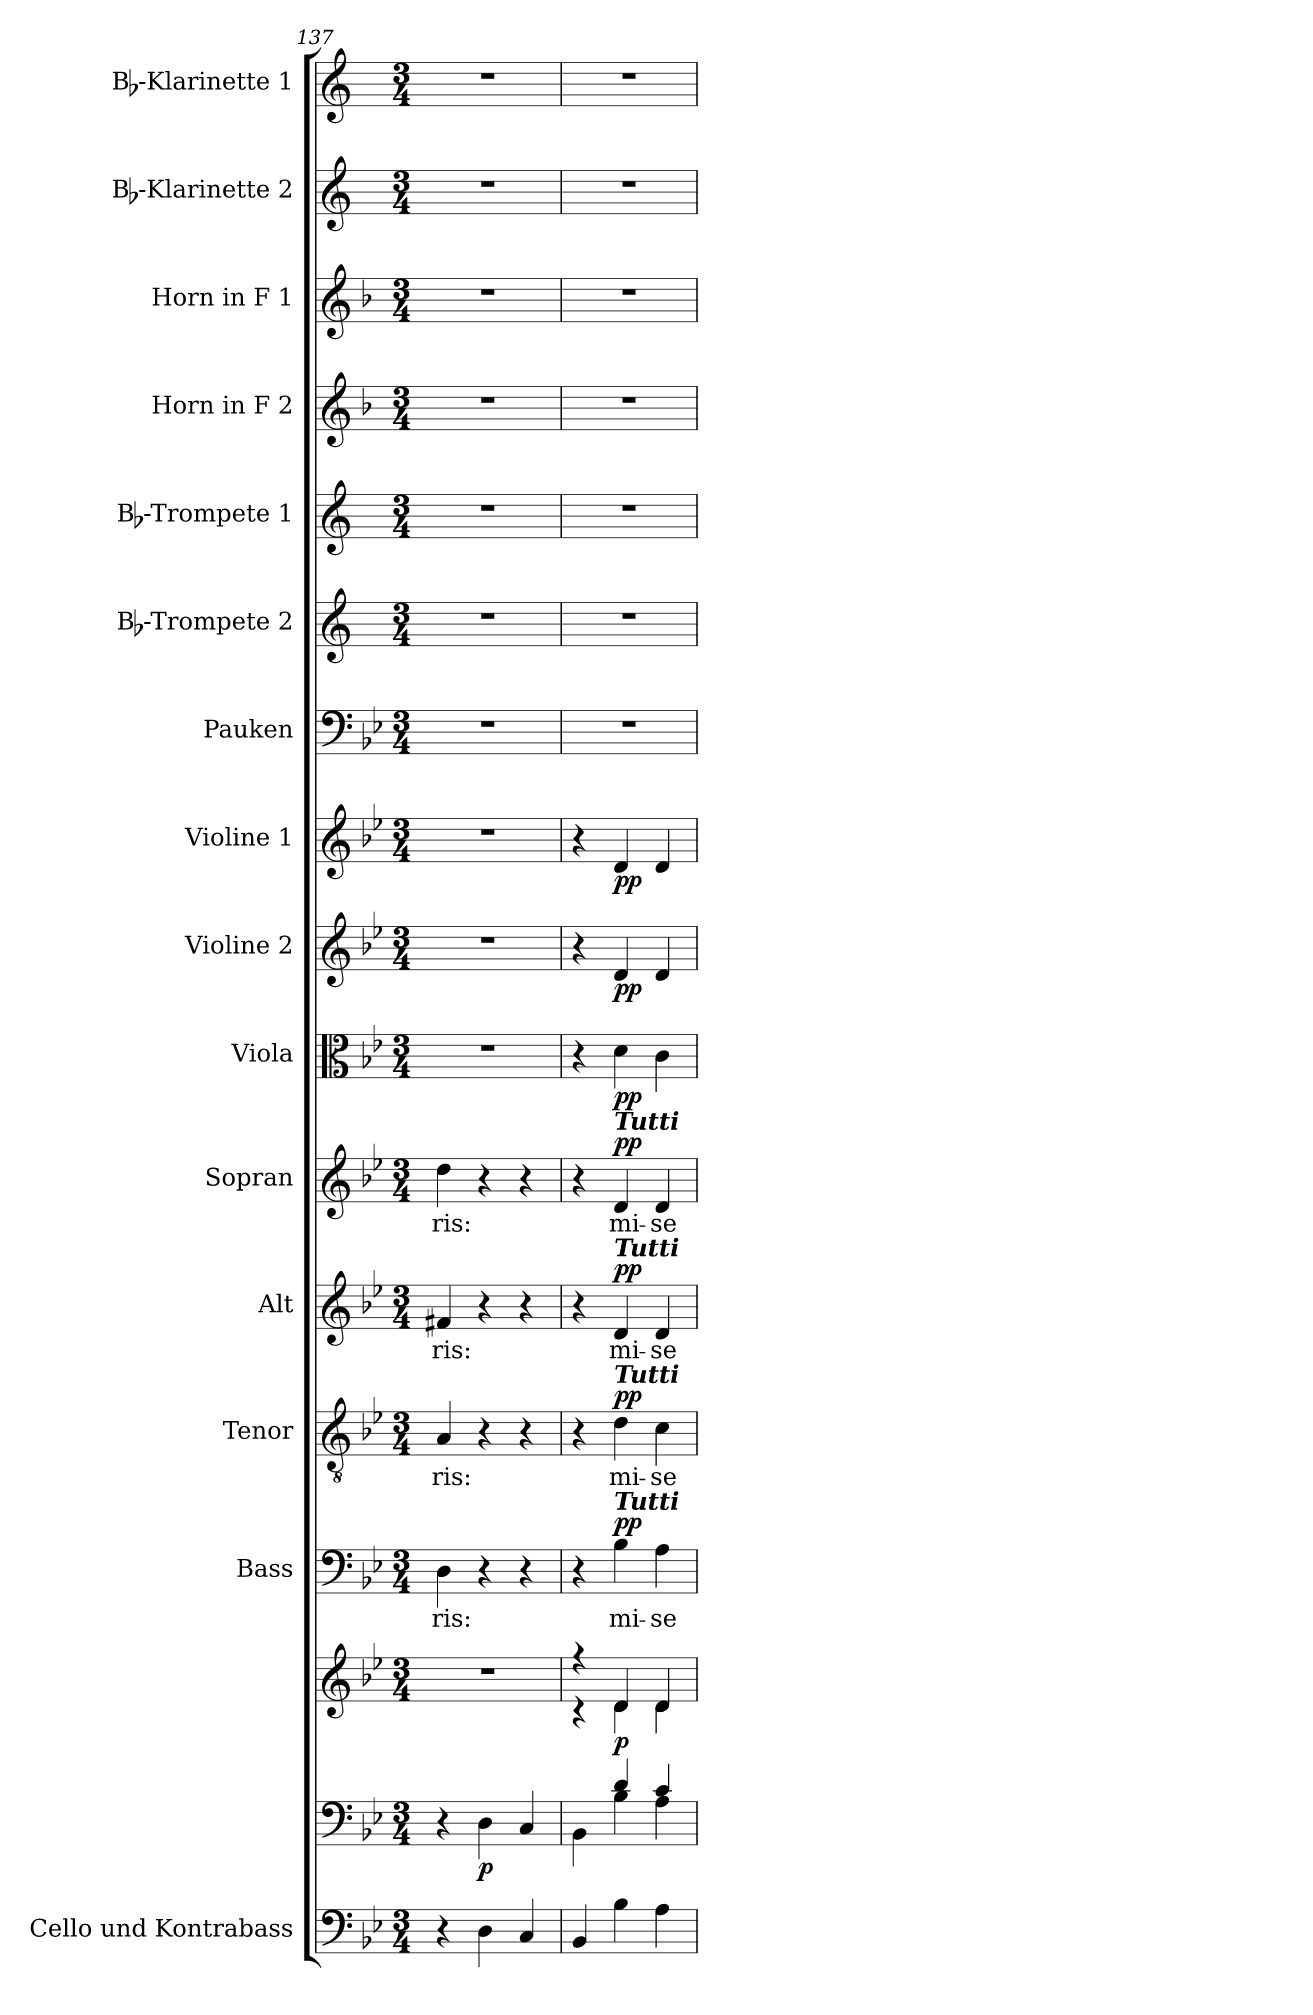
**kern	**kern	**kern	**dynam	**kern	**text	**dynam	**kern	**text	**dynam	**kern	**text	**dynam	**kern	**text	**dynam	**kern	**dynam	**kern	**dynam	**kern	**dynam	**kern	**kern	**kern	**kern	**kern	**kern	**kern
*part16	*part15	*part15	*part15	*part14	*part14	*part14	*part13	*part13	*part13	*part12	*part12	*part12	*part11	*part11	*part11	*part10	*part10	*part9	*part9	*part8	*part8	*part7	*part6	*part5	*part4	*part3	*part2	*part1
*staff17	*staff16	*staff15	*staff15/16	*staff14	*staff14	*staff14	*staff13	*staff13	*staff13	*staff12	*staff12	*staff12	*staff11	*staff11	*staff11	*staff10	*staff10	*staff9	*staff9	*staff8	*staff8	*staff7	*staff6	*staff5	*staff4	*staff3	*staff2	*staff1
*I"Cello und Kontrabass	*	*	*	*I"Bass	*	*	*I"Tenor	*	*	*I"Alt	*	*	*I"Sopran	*	*	*I"Viola	*	*I"Violine 2	*	*I"Violine 1	*	*I"Pauken	*I"Bb-Trompete 2	*I"Bb-Trompete 1	*I"Horn in F 2	*I"Horn in F 1	*I"Bb-Klarinette 2	*I"Bb-Klarinette 1
*I'Kb.	*	*	*	*I'B.	*	*	*I'T.	*	*	*I'A.	*	*	*I'S.	*	*	*I'Vla.	*	*I'Vl. 2	*	*I'Vl. 1	*	*I'Pk.	*I'Bb Trp. 2	*I'Bb Trp. 1	*	*	*I'Bb Kl. 2	*I'Bb Kl. 1
*clefF4	*clefF4	*clefG2	*	*clefF4	*	*	*clefGv2	*	*	*clefG2	*	*	*clefG2	*	*	*clefC3	*	*clefG2	*	*clefG2	*	*clefF4	*clefG2	*clefG2	*clefG2	*clefG2	*clefG2	*clefG2
*ITrd7c12	*	*	*	*	*	*	*	*	*	*	*	*	*	*	*	*	*	*	*	*	*	*	*ITrd1c2	*ITrd1c2	*ITrd4c7	*ITrd4c7	*ITrd1c2	*ITrd1c2
*k[b-e-]	*k[b-e-]	*k[b-e-]	*	*k[b-e-]	*	*	*k[b-e-]	*	*	*k[b-e-]	*	*	*k[b-e-]	*	*	*k[b-e-]	*	*k[b-e-]	*	*k[b-e-]	*	*k[b-e-]	*k[b-e-]	*k[b-e-]	*k[b-e-]	*k[b-e-]	*k[b-e-]	*k[b-e-]
*B-:	*B-:	*B-:	*	*B-:	*	*	*B-:	*	*	*B-:	*	*	*B-:	*	*	*B-:	*	*B-:	*	*B-:	*	*B-:	*B-:	*B-:	*B-:	*B-:	*B-:	*B-:
*M3/4	*M3/4	*M3/4	*	*M3/4	*	*	*M3/4	*	*	*M3/4	*	*	*M3/4	*	*	*M3/4	*	*M3/4	*	*M3/4	*	*M3/4	*M3/4	*M3/4	*M3/4	*M3/4	*M3/4	*M3/4
=137	=137	=137	=137	=137	=137	=137	=137	=137	=137	=137	=137	=137	=137	=137	=137	=137	=137	=137	=137	=137	=137	=137	=137	=137	=137	=137	=137	=137
!	!	!	!	!	!LO:LY:b	!	!	!LO:LY:b	!	!	!LO:LY:b	!	!	!LO:LY:b	!	!	!	!	!	!	!	!	!	!	!	!	!	!
4r	4r	2.r	.	4D\	-ris:	.	4A/	-ris:	.	4f#X/	-ris:	.	4dd\	-ris:	.	2.r	.	2.r	.	2.r	.	2.r	2.r	2.r	2.r	2.r	2.r	2.r
!	!	!	!LO:DY:b=2	!	!	!	!	!	!	!	!	!	!	!	!	!	!	!	!	!	!	!	!	!	!	!	!	!
4DD\	4D\	.	p	4r	.	.	4r	.	.	4r	.	.	4r	.	.	.	.	.	.	.	.	.	.	.	.	.	.	.
4CC/	4C/	.	.	4r	.	.	4r	.	.	4r	.	.	4r	.	.	.	.	.	.	.	.	.	.	.	.	.	.	.
=138	=138	=138	=138	=138	=138	=138	=138	=138	=138	=138	=138	=138	=138	=138	=138	=138	=138	=138	=138	=138	=138	=138	=138	=138	=138	=138	=138	=138
*	*^	*^	*	*	*	*	*	*	*	*	*	*	*	*	*	*	*	*	*	*	*	*	*	*	*	*	*	*
4BBB-/	4ryy	4BB-\	4r	4r	.	4r	.	.	4r	.	.	4r	.	.	4r	.	.	4r	.	4r	.	4r	.	2.r	2.r	2.r	2.r	2.r	2.r	2.r
!	!	!	!	!	!	!	!	!	!	!	!	!	!	!	!LO:TX:a:Bi:t=Tutti	!	!	!	!	!	!	!	!	!	!	!	!	!	!	!
!	!	!	!	!	!	!	!	!	!	!	!	!LO:TX:a:Bi:t=Tutti	!	!	!	!	!	!	!	!	!	!	!	!	!	!	!	!	!	!
!	!	!	!	!	!	!	!	!	!LO:TX:a:Bi:t=Tutti	!	!	!	!	!	!	!	!	!	!	!	!	!	!	!	!	!	!	!	!	!
!	!	!	!	!	!	!LO:TX:a:Bi:t=Tutti	!	!	!	!	!	!	!	!	!	!	!	!	!	!	!	!	!	!	!	!	!	!	!	!
!	!	!	!	!	!LO:DY:b	!	!LO:LY:b	!LO:DY:a	!	!LO:LY:b	!LO:DY:a	!	!LO:LY:b	!LO:DY:a	!	!LO:LY:b	!LO:DY:a	!	!LO:DY:b	!	!LO:DY:b	!	!LO:DY:b	!	!	!	!	!	!	!
4BB-\	4d/	4B-\	4d/	4d\	p	4B-\	mi-	pp	4d\	mi-	pp	4d/	mi-	pp	4d/	mi-	pp	4d\	pp	4d/	pp	4d/	pp	.	.	.	.	.	.	.
!	!	!	!	!	!	!	!LO:LY:b	!	!	!LO:LY:b	!	!	!LO:LY:b	!	!	!LO:LY:b	!	!	!	!	!	!	!	!	!	!	!	!	!	!
4AA\	4c/	4A\	4d/	4d\	.	4A\	-se-	.	4c\	-se-	.	4d/	-se-	.	4d/	-se-	.	4c\	.	4d/	.	4d/	.	.	.	.	.	.	.	.
*	*v	*v	*	*	*	*	*	*	*	*	*	*	*	*	*	*	*	*	*	*	*	*	*	*	*	*	*	*	*	*
*	*	*v	*v	*	*	*	*	*	*	*	*	*	*	*	*	*	*	*	*	*	*	*	*	*	*	*	*	*	*
=	=	=	=	=	=	=	=	=	=	=	=	=	=	=	=	=	=	=	=	=	=	=	=	=	=	=	=	=
*-	*-	*-	*-	*-	*-	*-	*-	*-	*-	*-	*-	*-	*-	*-	*-	*-	*-	*-	*-	*-	*-	*-	*-	*-	*-	*-	*-	*-
